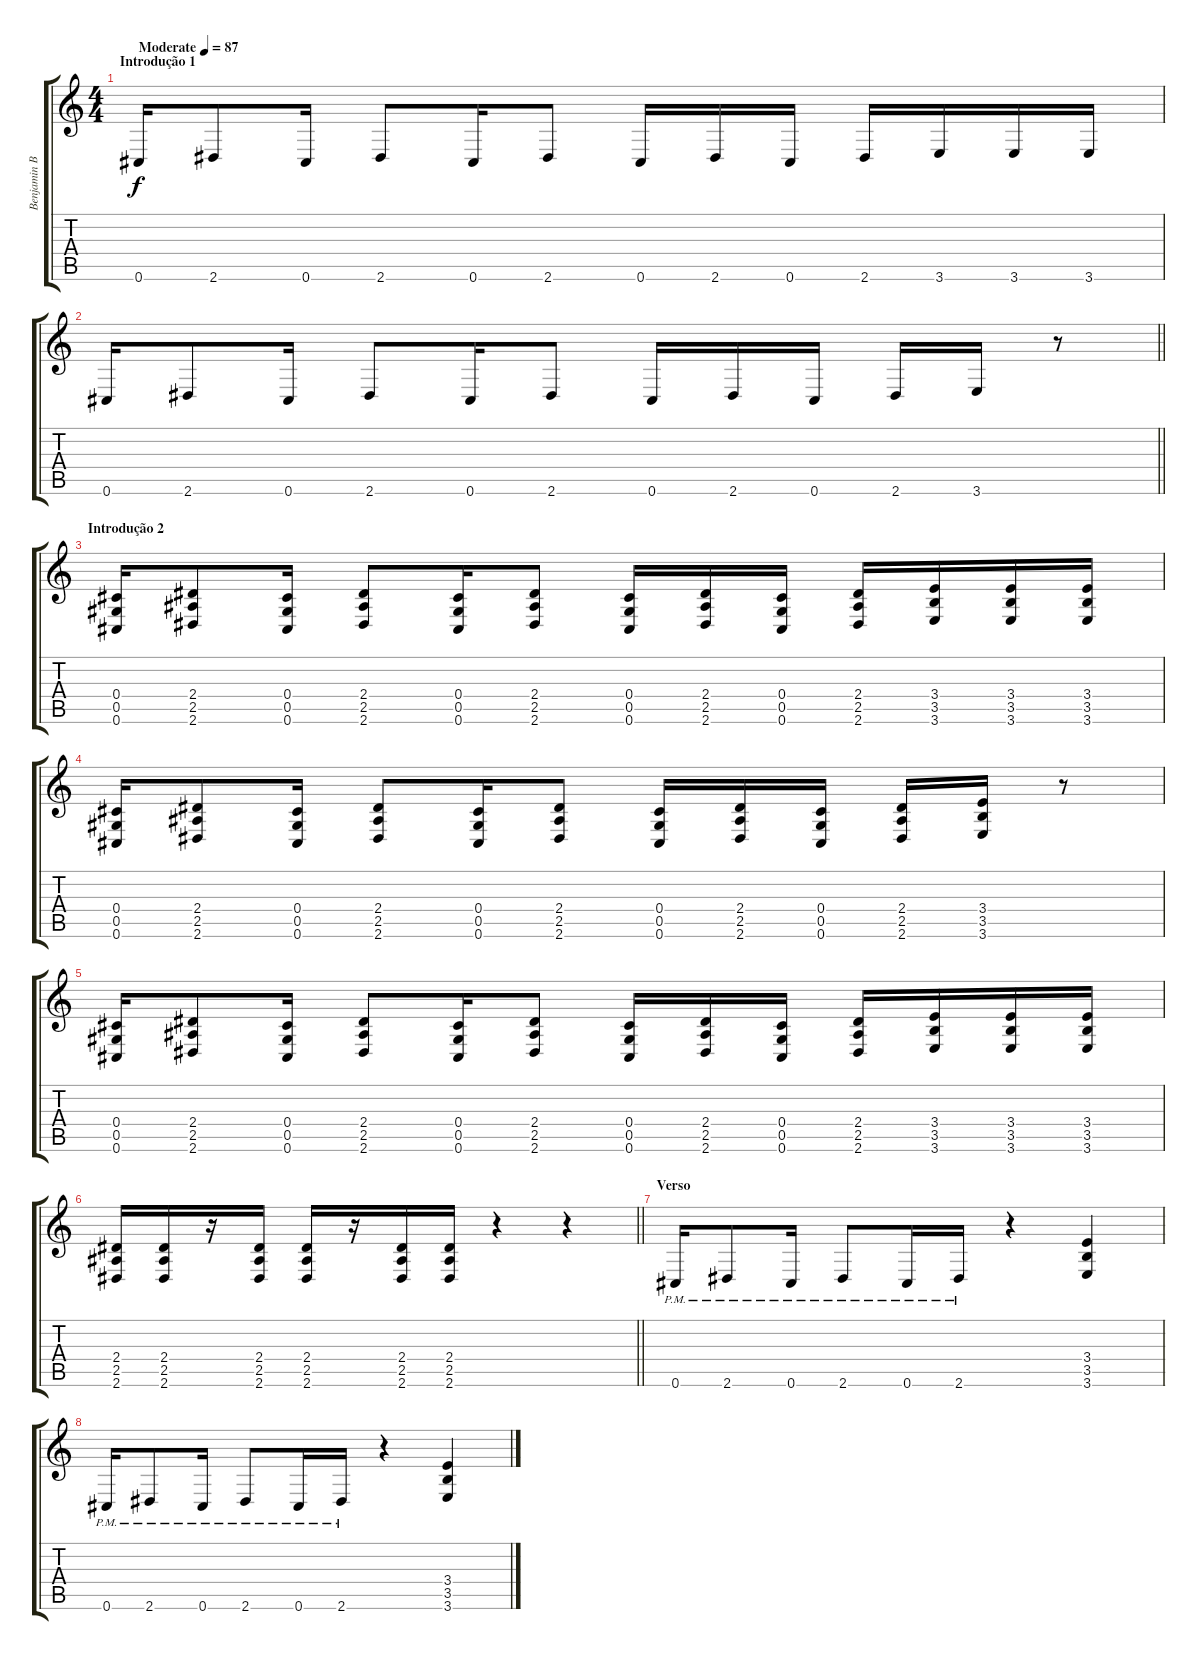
\track ("Benjamin Burnley" "Benjamin B") {instrument distortionguitar}
\staff {score tabs}
\tuning (Eb4 Bb3 Gb3 Db3 Ab2 Db2) {hide}
\ts (4 4)
\section ("" "Introdução 1")
\tempo (87 "Moderate")
\clef g2
\ks c
0.6.16{dy f instrument distortionguitar} 2.6.8 0.6.16 2.6.8 0.6.16 2.6.8 0.6.16 2.6.16 0.6.16 2.6.16 3.6.16 3.6.16 3.6.16 |
\barLineRight lightlight
0.6.16 2.6.8 0.6.16 2.6.8 0.6.16 2.6.8 0.6.16 2.6.16 0.6.16 2.6.16 3.6.16 r.8 |
\section ("" "Introdução 2")
(0.4 0.5 0.6).16 (2.4 2.5 2.6).8 (0.4 0.5 0.6).16 (2.4 2.5 2.6).8 (0.4 0.5 0.6).16 (2.4 2.5 2.6).8 (0.4 0.5 0.6).16 (2.4 2.5 2.6).16 (0.4 0.5 0.6).16 (2.4 2.5 2.6).16 (3.4 3.5 3.6).16 (3.4 3.5 3.6).16 (3.4 3.5 3.6).16 |
(0.4 0.5 0.6).16 (2.4 2.5 2.6).8 (0.4 0.5 0.6).16 (2.4 2.5 2.6).8 (0.4 0.5 0.6).16 (2.4 2.5 2.6).8 (0.4 0.5 0.6).16 (2.4 2.5 2.6).16 (0.4 0.5 0.6).16 (2.4 2.5 2.6).16 (3.4 3.5 3.6).16 r.8 |
(0.4 0.5 0.6).16 (2.4 2.5 2.6).8 (0.4 0.5 0.6).16 (2.4 2.5 2.6).8 (0.4 0.5 0.6).16 (2.4 2.5 2.6).8 (0.4 0.5 0.6).16 (2.4 2.5 2.6).16 (0.4 0.5 0.6).16 (2.4 2.5 2.6).16 (3.4 3.5 3.6).16 (3.4 3.5 3.6).16 (3.4 3.5 3.6).16 |
\barLineRight lightlight
(2.4 2.5 2.6).16 (2.4 2.5 2.6).16 r.16 (2.4 2.5 2.6).16 (2.4 2.5 2.6).16 r.16 (2.4 2.5 2.6).16 (2.4 2.5 2.6).16 r.4 r.4 |
\section ("" "Verso")
0.6{pm}.16 2.6{pm}.8 0.6{pm}.16 2.6{pm}.8 0.6{pm}.16 2.6{pm}.16 r.4 (3.4 3.5 3.6).4 |
0.6{pm}.16 2.6{pm}.8 0.6{pm}.16 2.6{pm}.8 0.6{pm}.16 2.6{pm}.16 r.4 (3.4 3.5 3.6).4
